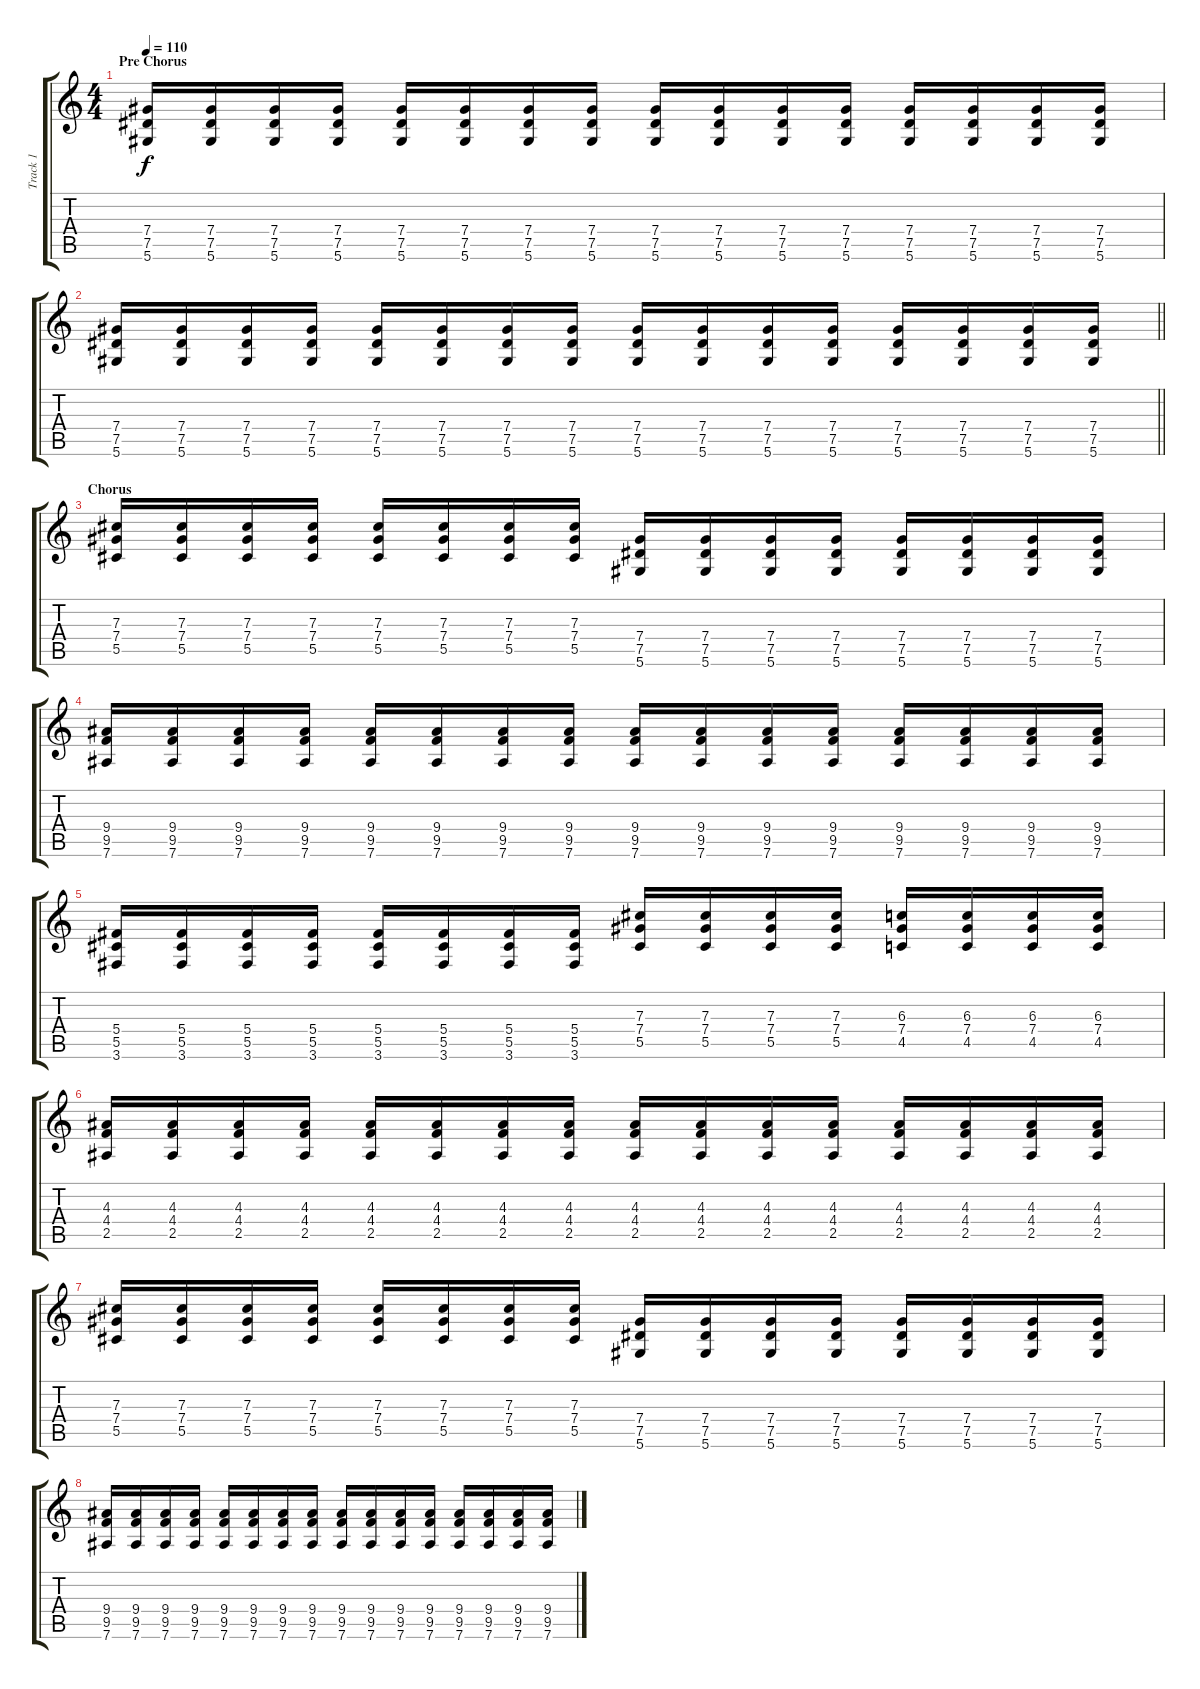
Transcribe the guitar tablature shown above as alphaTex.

\track ("Track 1" "Track 1") {instrument distortionguitar}
\staff {score tabs}
\tuning (Eb4 Bb3 Gb3 Db3 Ab2 Eb2) {hide}
\ts (4 4)
\section ("" "Pre Chorus")
\tempo 110
\clef g2
\ks c
(7.4 7.5 5.6).16{dy f} (7.4 7.5 5.6).16 (7.4 7.5 5.6).16 (7.4 7.5 5.6).16 (7.4 7.5 5.6).16 (7.4 7.5 5.6).16 (7.4 7.5 5.6).16 (7.4 7.5 5.6).16 (7.4 7.5 5.6).16 (7.4 7.5 5.6).16 (7.4 7.5 5.6).16 (7.4 7.5 5.6).16 (7.4 7.5 5.6).16 (7.4 7.5 5.6).16 (7.4 7.5 5.6).16 (7.4 7.5 5.6).16 |
\barLineRight lightlight
(7.4 7.5 5.6).16 (7.4 7.5 5.6).16 (7.4 7.5 5.6).16 (7.4 7.5 5.6).16 (7.4 7.5 5.6).16 (7.4 7.5 5.6).16 (7.4 7.5 5.6).16 (7.4 7.5 5.6).16 (7.4 7.5 5.6).16 (7.4 7.5 5.6).16 (7.4 7.5 5.6).16 (7.4 7.5 5.6).16 (7.4 7.5 5.6).16 (7.4 7.5 5.6).16 (7.4 7.5 5.6).16 (7.4 7.5 5.6).16 |
\section ("" "Chorus")
(7.3 7.4 5.5).16 (7.3 7.4 5.5).16 (7.3 7.4 5.5).16 (7.3 7.4 5.5).16 (7.3 7.4 5.5).16 (7.3 7.4 5.5).16 (7.3 7.4 5.5).16 (7.3 7.4 5.5).16 (7.4 7.5 5.6).16 (7.4 7.5 5.6).16 (7.4 7.5 5.6).16 (7.4 7.5 5.6).16 (7.4 7.5 5.6).16 (7.4 7.5 5.6).16 (7.4 7.5 5.6).16 (7.4 7.5 5.6).16 |
(9.4 9.5 7.6).16 (9.4 9.5 7.6).16 (9.4 9.5 7.6).16 (9.4 9.5 7.6).16 (9.4 9.5 7.6).16 (9.4 9.5 7.6).16 (9.4 9.5 7.6).16 (9.4 9.5 7.6).16 (9.4 9.5 7.6).16 (9.4 9.5 7.6).16 (9.4 9.5 7.6).16 (9.4 9.5 7.6).16 (9.4 9.5 7.6).16 (9.4 9.5 7.6).16 (9.4 9.5 7.6).16 (9.4 9.5 7.6).16 |
(5.4 5.5 3.6).16 (5.4 5.5 3.6).16 (5.4 5.5 3.6).16 (5.4 5.5 3.6).16 (5.4 5.5 3.6).16 (5.4 5.5 3.6).16 (5.4 5.5 3.6).16 (5.4 5.5 3.6).16 (7.3 7.4 5.5).16 (7.3 7.4 5.5).16 (7.3 7.4 5.5).16 (7.3 7.4 5.5).16 (6.3 7.4 4.5).16 (6.3 7.4 4.5).16 (6.3 7.4 4.5).16 (6.3 7.4 4.5).16 |
(4.3 4.4 2.5).16 (4.3 4.4 2.5).16 (4.3 4.4 2.5).16 (4.3 4.4 2.5).16 (4.3 4.4 2.5).16 (4.3 4.4 2.5).16 (4.3 4.4 2.5).16 (4.3 4.4 2.5).16 (4.3 4.4 2.5).16 (4.3 4.4 2.5).16 (4.3 4.4 2.5).16 (4.3 4.4 2.5).16 (4.3 4.4 2.5).16 (4.3 4.4 2.5).16 (4.3 4.4 2.5).16 (4.3 4.4 2.5).16 |
(7.3 7.4 5.5).16 (7.3 7.4 5.5).16 (7.3 7.4 5.5).16 (7.3 7.4 5.5).16 (7.3 7.4 5.5).16 (7.3 7.4 5.5).16 (7.3 7.4 5.5).16 (7.3 7.4 5.5).16 (7.4 7.5 5.6).16 (7.4 7.5 5.6).16 (7.4 7.5 5.6).16 (7.4 7.5 5.6).16 (7.4 7.5 5.6).16 (7.4 7.5 5.6).16 (7.4 7.5 5.6).16 (7.4 7.5 5.6).16 |
(9.4 9.5 7.6).16 (9.4 9.5 7.6).16 (9.4 9.5 7.6).16 (9.4 9.5 7.6).16 (9.4 9.5 7.6).16 (9.4 9.5 7.6).16 (9.4 9.5 7.6).16 (9.4 9.5 7.6).16 (9.4 9.5 7.6).16 (9.4 9.5 7.6).16 (9.4 9.5 7.6).16 (9.4 9.5 7.6).16 (9.4 9.5 7.6).16 (9.4 9.5 7.6).16 (9.4 9.5 7.6).16 (9.4 9.5 7.6).16
